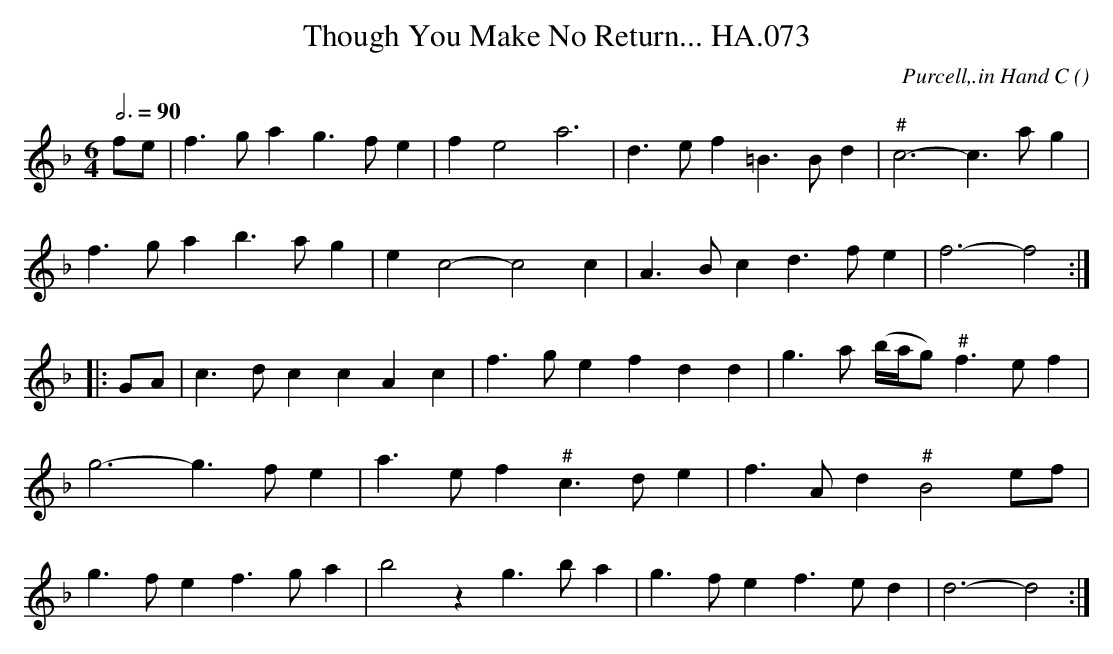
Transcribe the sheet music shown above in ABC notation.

X:1
T:Though You Make No Return... HA.073
M:6/4
L:1/4
Q:3/4=90
C:Purcell,.in Hand C
O:
K:F
f/e/|f>ga g>fe|fe2 a3|d>ef =B>Bd|"^#"c3-c>ag|
f>ga b>ag|ec2-c2c|A>Bc d>fe|f3-f2:|
|:G/A/|c>dc cAc|f>ge fdd|g3/2a/ (b/4a/4g/)"^#"f>ef|
g3-g>fe|a>ef "^#"c>de|f>Ad "^#"B2e/f/|
g>fe f>ga|b2z g>ba|g>fe f>ed|d3-d2:|
